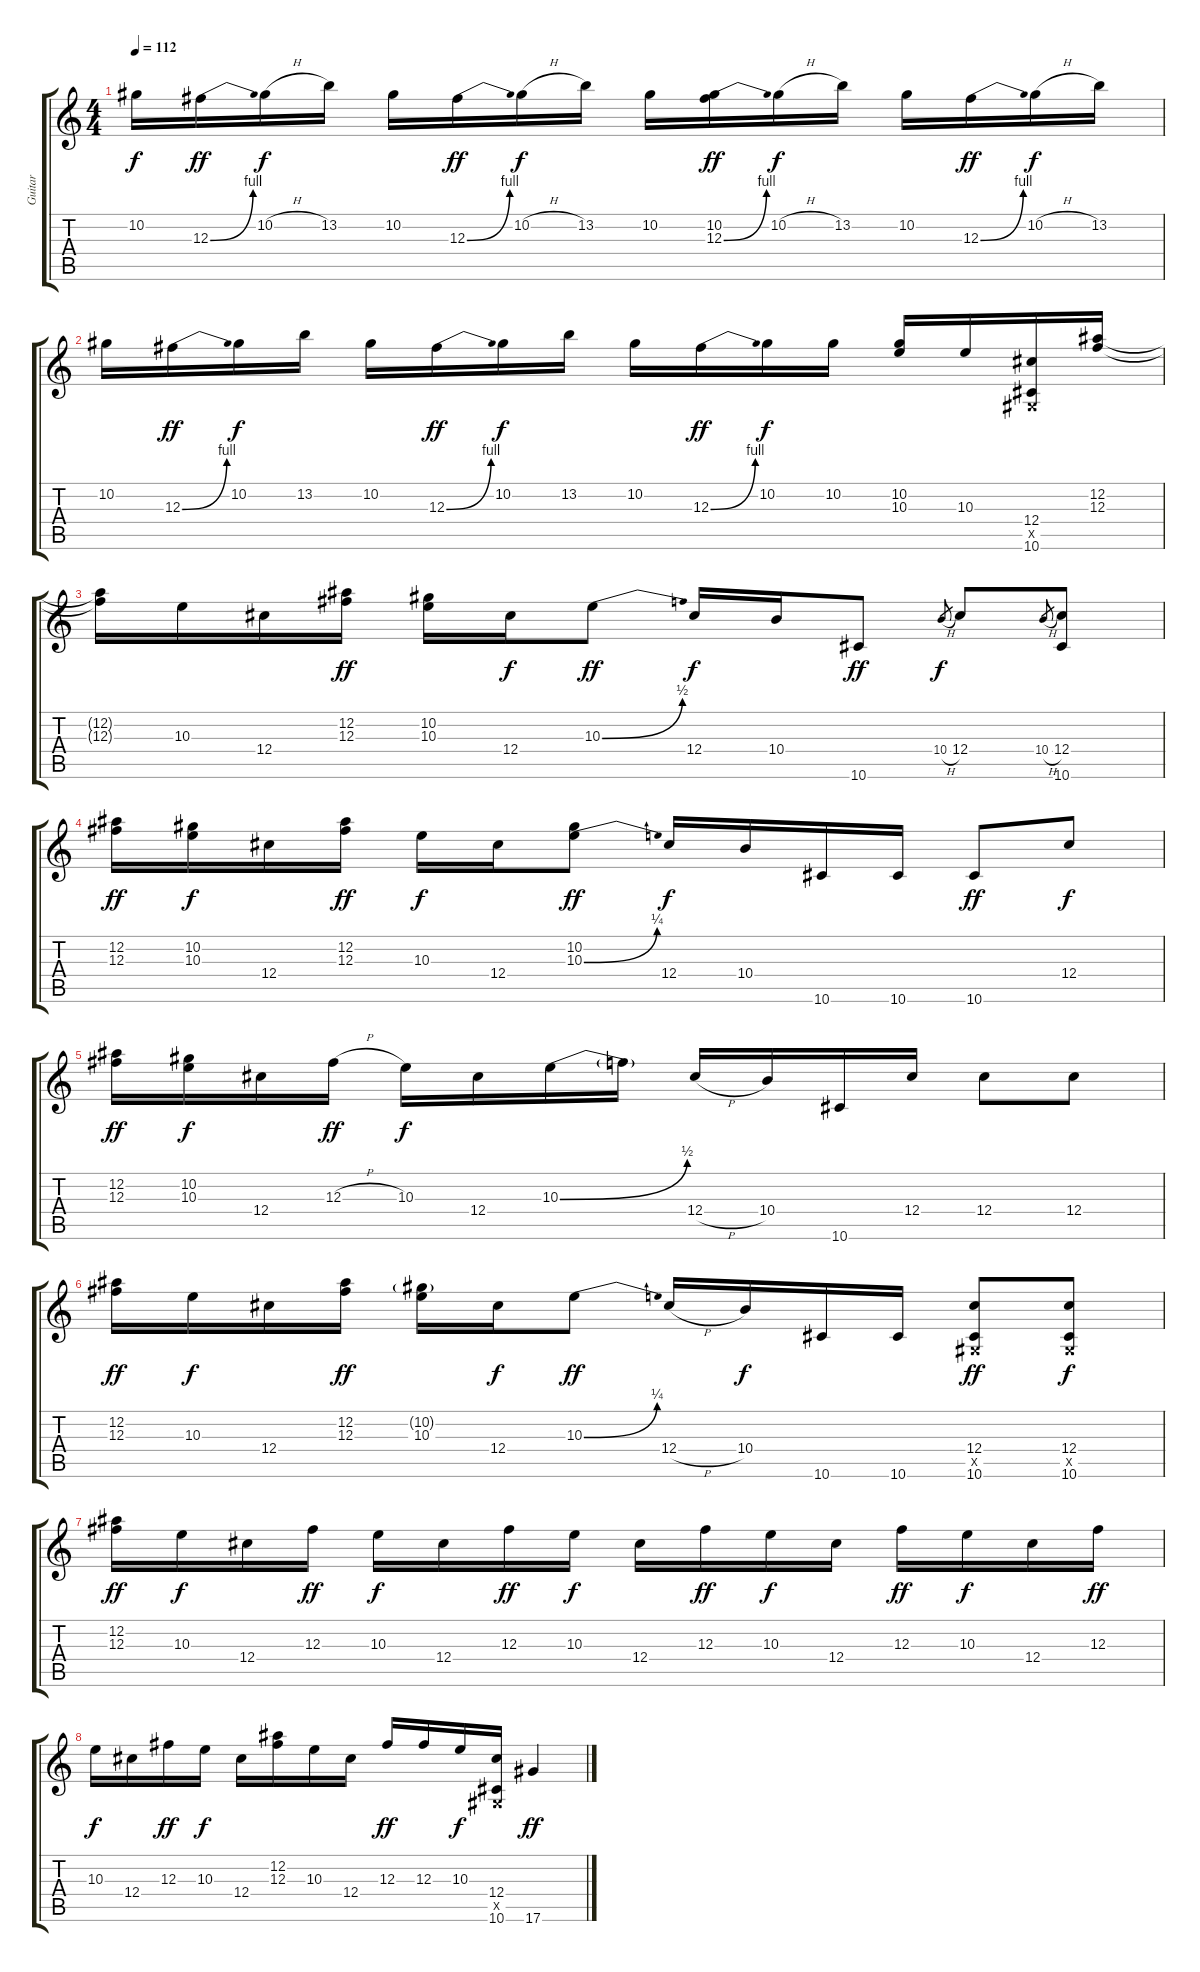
\track ("Guitar" "Guitar") {instrument overdrivenguitar}
\staff {score tabs}
\tuning (Eb4 Bb3 Gb3 Db3 Ab2 Eb2) {hide}
\ts (4 4)
\tempo 112
\clef g2
\ks c
10.2.16{dy f} 12.3{be (bend 0 0 60 4)}.16{dy ff} 10.2{h}.16{dy f} 13.2.16 10.2.16 12.3{be (bend 0 0 60 4)}.16{dy ff} 10.2{h}.16{dy f} 13.2.16 10.2.16 (10.2 12.3{be (bend 0 0 60 4)}).16{dy ff} 10.2{h}.16{dy f} 13.2.16 10.2.16 12.3{be (bend 0 0 60 4)}.16{dy ff} 10.2{h}.16{dy f} 13.2.16 |
10.2.16 12.3{be (bend 0 0 60 4)}.16{dy ff} 10.2.16{dy f} 13.2.16 10.2.16 12.3{be (bend 0 0 60 4)}.16{dy ff} 10.2.16{dy f} 13.2.16 10.2.16 12.3{be (bend 0 0 60 4)}.16{dy ff} 10.2.16{dy f} 10.2.16 (10.2 10.3).16 10.3.16 (12.4 0.5{x} 10.6).16 (12.2 12.3).16 |
(12.2{t} 12.3{t}).16 10.3.16 12.4.16 (12.2 12.3).16{dy ff} (10.2 10.3).16 12.4.16{dy f} 10.3{be (bend 0 0 60 2)}.8{dy ff} 12.4.16{dy f} 10.4.16 10.6.8{dy ff} 10.4{h}.8{gr dy f} 12.4.8 10.4{h}.8{gr} (12.4 10.6).8 |
(12.2 12.3).16{dy ff} (10.2 10.3).16{dy f} 12.4.16 (12.2 12.3).16{dy ff} 10.3.16{dy f} 12.4.16 (10.2 10.3{be (bend 0 0 60 1)}).8{dy ff} 12.4.16{dy f} 10.4.16 10.6.16 10.6.16 10.6.8{dy ff} 12.4.8{dy f} |
(12.2 12.3).16{dy ff} (10.2 10.3).16{dy f} 12.4.16 12.3{h}.16{dy ff} 10.3.16{dy f} 12.4.16 10.3{be (bend 0 0 60 2)}.16 10.3{t}.16 12.4{h}.16 10.4.16 10.6.16 12.4.16 12.4.8 12.4.8 |
(12.2 12.3).16{dy ff} 10.3.16{dy f} 12.4.16 (12.2 12.3).16{dy ff} (10.2{g} 10.3).16 12.4.16{dy f} 10.3{be (bend 0 0 60 1)}.8{dy ff} 12.4{h}.16 10.4.16{dy f} 10.6.16 10.6.16 (12.4 0.5{x} 10.6).8{dy ff} (12.4 0.5{x} 10.6).8{dy f} |
(12.2 12.3).16{dy ff} 10.3.16{dy f} 12.4.16 12.3.16{dy ff} 10.3.16{dy f} 12.4.16 12.3.16{dy ff} 10.3.16{dy f} 12.4.16 12.3.16{dy ff} 10.3.16{dy f} 12.4.16 12.3.16{dy ff} 10.3.16{dy f} 12.4.16 12.3.16{dy ff} |
10.3.16{dy f} 12.4.16 12.3.16{dy ff} 10.3.16{dy f} 12.4.16 (12.2 12.3).16 10.3.16 12.4.16 12.3.16{dy ff} 12.3.16 10.3.16{dy f} (12.4 0.5{x} 10.6).16 17.6.4{dy ff}
